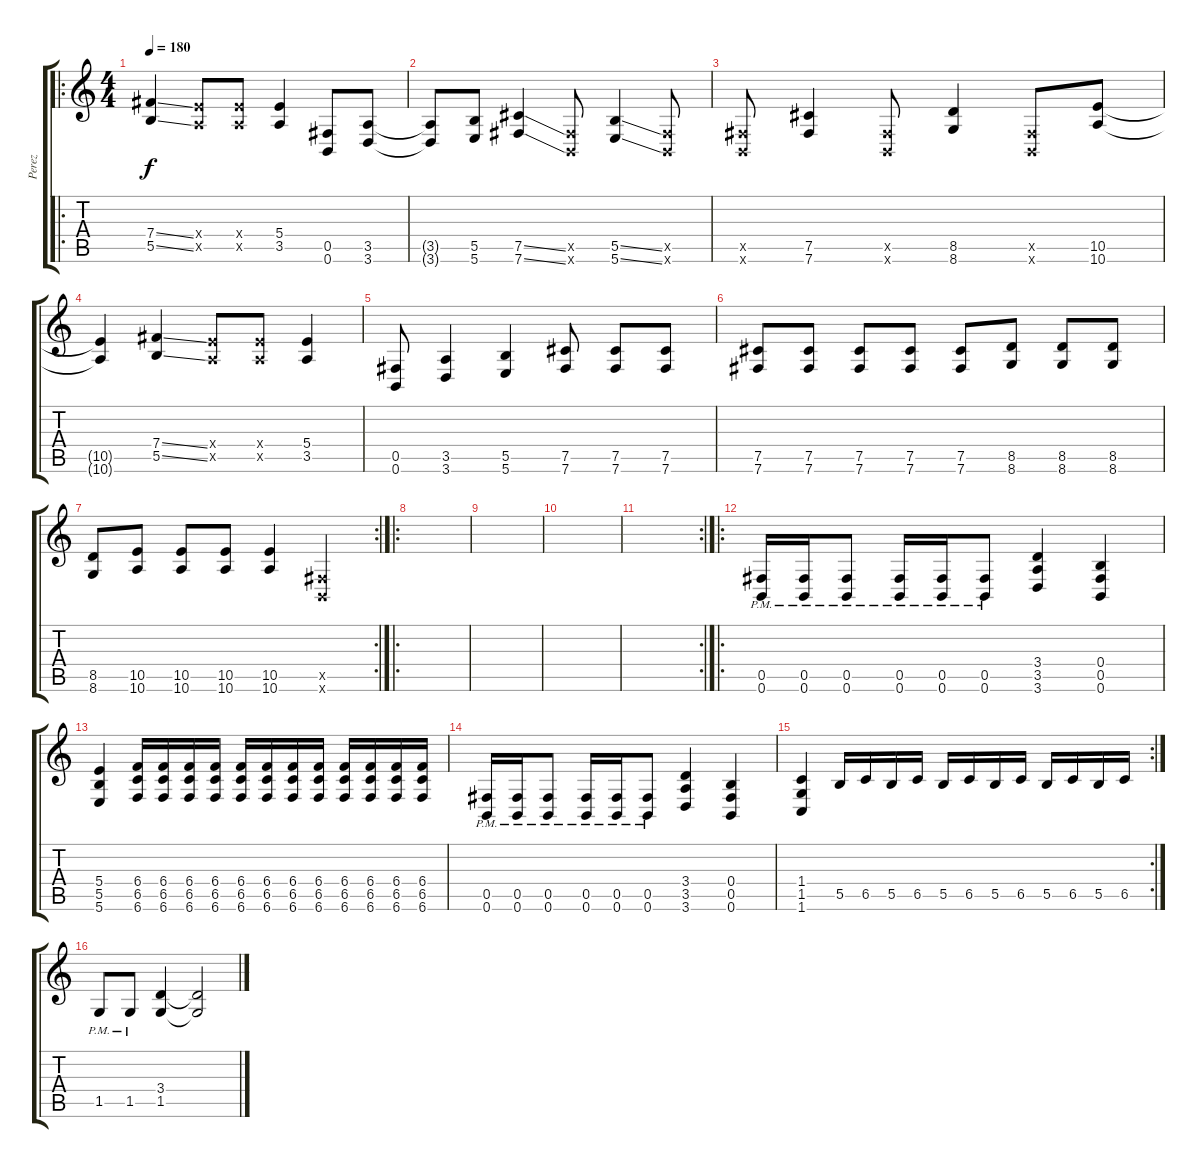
\track ("Perez" "Perez") {instrument overdrivenguitar}
\staff {score tabs}
\tuning (Db4 Ab3 E3 B2 Gb2 B1) {hide}
\ro
\ts (4 4)
\tempo 180
\clef g2
\ks c
(7.4{ss} 5.5{ss}).4{dy f} (5.4{x} 3.5{x}).8 (5.4{x} 3.5{x}).8 (5.4 3.5).4 (0.5 0.6).8 (3.5 3.6).8 |
(3.5{t} 3.6{t}).8 (5.5 5.6).8 (7.5{ss} 7.6{ss}).4 (0.5{x} 0.6{x}).8 (5.5{ss} 5.6{ss}).4 (0.5{x} 0.6{x}).8 |
(0.5{x} 0.6{x}).8 (7.5 7.6).4 (0.5{x} 0.6{x}).8 (8.5 8.6).4 (0.5{x} 0.6{x}).8 (10.5 10.6).8 |
(10.5{t} 10.6{t}).4 (7.4{ss} 5.5{ss}).4 (5.4{x} 3.5{x}).8 (5.4{x} 3.5{x}).8 (5.4 3.5).4 |
(0.5 0.6).8 (3.5 3.6).4 (5.5 5.6).4 (7.5 7.6).8 (7.5 7.6).8 (7.5 7.6).8 |
(7.5 7.6).8 (7.5 7.6).8 (7.5 7.6).8 (7.5 7.6).8 (7.5 7.6).8 (8.5 8.6).8 (8.5 8.6).8 (8.5 8.6).8 |
\rc 2
(8.5 8.6).8 (10.5 10.6).8 (10.5 10.6).8 (10.5 10.6).8 (10.5 10.6).4 (0.5{x} 0.6{x}).4 |
\ro
|
|
|
\rc 2
|
\ro
(0.5{pm} 0.6{pm}).16 (0.5{pm} 0.6{pm}).16 (0.5{pm} 0.6{pm}).8 (0.5{pm} 0.6{pm}).16 (0.5{pm} 0.6{pm}).16 (0.5{pm} 0.6{pm}).8 (3.4 3.5 3.6).4 (0.4 0.5 0.6).4 |
(5.4 5.5 5.6).4 (6.4 6.5 6.6).16 (6.4 6.5 6.6).16 (6.4 6.5 6.6).16 (6.4 6.5 6.6).16 (6.4 6.5 6.6).16 (6.4 6.5 6.6).16 (6.4 6.5 6.6).16 (6.4 6.5 6.6).16 (6.4 6.5 6.6).16 (6.4 6.5 6.6).16 (6.4 6.5 6.6).16 (6.4 6.5 6.6).16 |
(0.5{pm} 0.6{pm}).16 (0.5{pm} 0.6{pm}).16 (0.5{pm} 0.6{pm}).8 (0.5{pm} 0.6{pm}).16 (0.5{pm} 0.6{pm}).16 (0.5{pm} 0.6{pm}).8 (3.4 3.5 3.6).4 (0.4 0.5 0.6).4 |
\rc 2
(1.4 1.5 1.6).4 5.5.16 6.5.16 5.5.16 6.5.16 5.5.16 6.5.16 5.5.16 6.5.16 5.5.16 6.5.16 5.5.16 6.5.16 |
1.5{pm}.8 1.5{pm}.8 (3.4 1.5).4 (3.4{t} 1.5{t}).2
